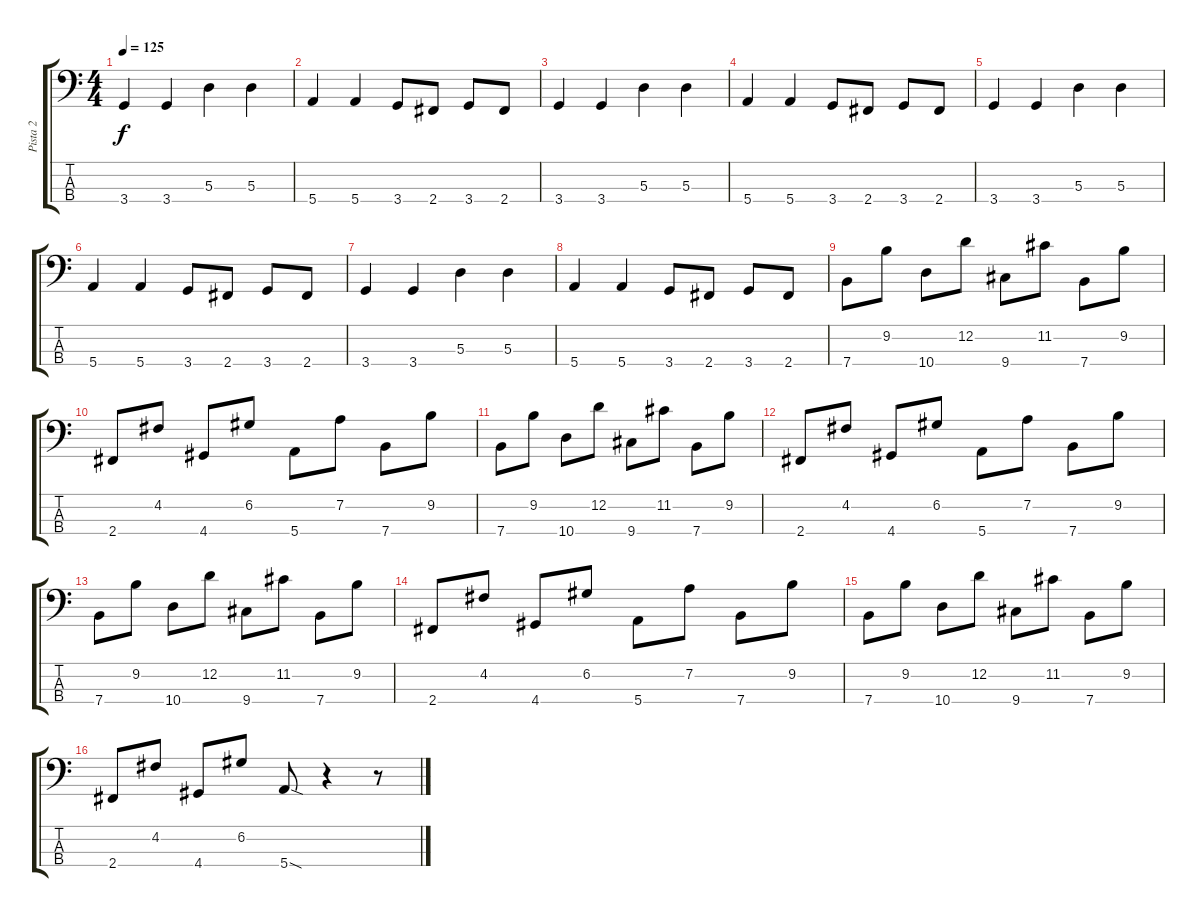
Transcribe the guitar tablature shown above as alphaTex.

\track ("Pista 2" "Pista 2") {instrument slapbass1}
\staff {score tabs}
\tuning (G2 D2 A1 E1) {hide}
\ts (4 4)
\tempo 125
\clef f4
\ks c
3.4.4{dy f} 3.4.4 5.3.4 5.3.4 |
5.4.4 5.4.4 3.4.8 2.4.8 3.4.8 2.4.8 |
3.4.4 3.4.4 5.3.4 5.3.4 |
5.4.4 5.4.4 3.4.8 2.4.8 3.4.8 2.4.8 |
3.4.4 3.4.4 5.3.4 5.3.4 |
5.4.4 5.4.4 3.4.8 2.4.8 3.4.8 2.4.8 |
3.4.4 3.4.4 5.3.4 5.3.4 |
5.4.4 5.4.4 3.4.8 2.4.8 3.4.8 2.4.8 |
7.4.8{instrument slapbass1} 9.2.8 10.4.8 12.2.8 9.4.8 11.2.8 7.4.8 9.2.8 |
2.4.8 4.2.8 4.4.8 6.2.8 5.4.8 7.2.8 7.4.8 9.2.8 |
7.4.8 9.2.8 10.4.8 12.2.8 9.4.8 11.2.8 7.4.8 9.2.8 |
2.4.8 4.2.8 4.4.8 6.2.8 5.4.8 7.2.8 7.4.8 9.2.8 |
7.4.8 9.2.8 10.4.8 12.2.8 9.4.8 11.2.8 7.4.8 9.2.8 |
2.4.8 4.2.8 4.4.8 6.2.8 5.4.8 7.2.8 7.4.8 9.2.8 |
7.4.8 9.2.8 10.4.8 12.2.8 9.4.8 11.2.8 7.4.8 9.2.8 |
2.4.8 4.2.8 4.4.8 6.2.8 5.4{sod}.8 r.4 r.8
